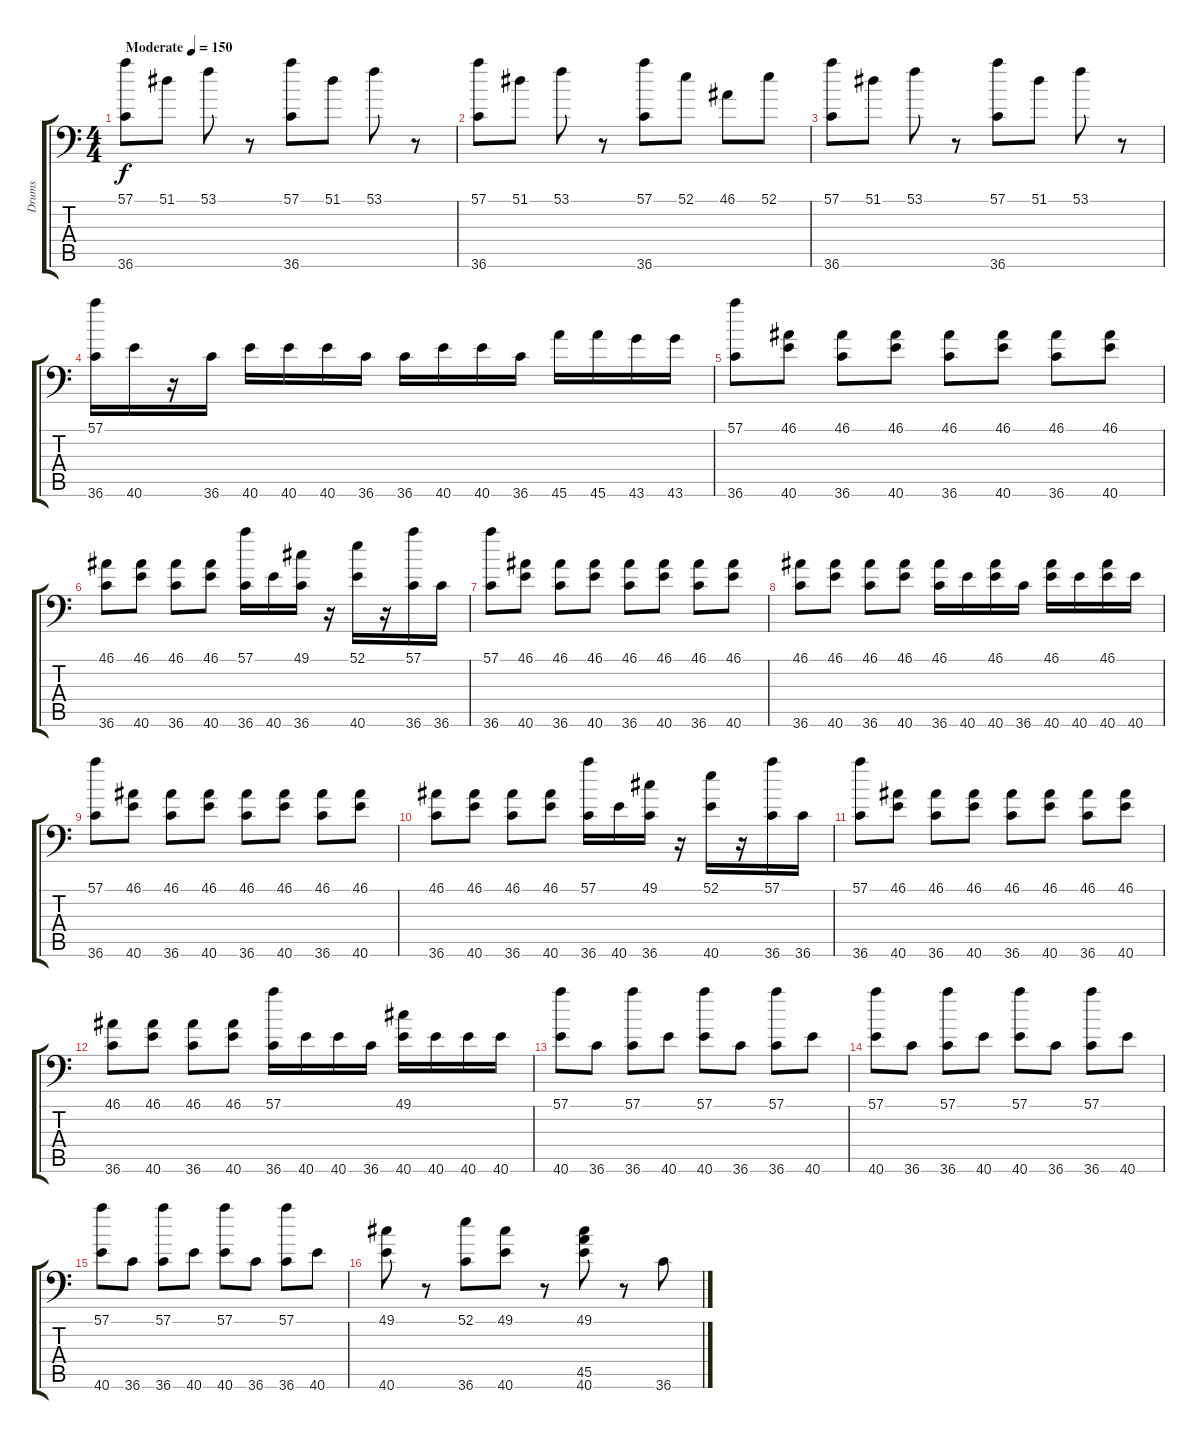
\track ("Drums" "Drums") {instrument acousticgrandpiano}
\staff {score tabs}
\tuning (C-1 C-1 C-1 C-1 C-1 C-1) {hide}
\ts (4 4)
\tempo (150 "Moderate")
\clef f4
\ks c
(57.1 36.6).8{dy f instrument acousticgrandpiano} 51.1.8 53.1.8 r.8 (57.1 36.6).8 51.1.8 53.1.8 r.8 |
(57.1 36.6).8 51.1.8 53.1.8 r.8 (57.1 36.6).8 52.1.8 46.1.8 52.1.8 |
(57.1 36.6).8 51.1.8 53.1.8 r.8 (57.1 36.6).8 51.1.8 53.1.8 r.8 |
(57.1 36.6).16 40.6.16 r.16 36.6.16 40.6.16 40.6.16 40.6.16 36.6.16 36.6.16 40.6.16 40.6.16 36.6.16 45.6.16 45.6.16 43.6.16 43.6.16 |
(57.1 36.6).8 (46.1 40.6).8 (46.1 36.6).8 (46.1 40.6).8 (46.1 36.6).8 (46.1 40.6).8 (46.1 36.6).8 (46.1 40.6).8 |
(46.1 36.6).8 (46.1 40.6).8 (46.1 36.6).8 (46.1 40.6).8 (57.1 36.6).16 40.6.16 (49.1 36.6).16 r.16 (52.1 40.6).16 r.16 (57.1 36.6).16 36.6.16 |
(57.1 36.6).8 (46.1 40.6).8 (46.1 36.6).8 (46.1 40.6).8 (46.1 36.6).8 (46.1 40.6).8 (46.1 36.6).8 (46.1 40.6).8 |
(46.1 36.6).8 (46.1 40.6).8 (46.1 36.6).8 (46.1 40.6).8 (46.1 36.6).16 40.6.16 (46.1 40.6).16 36.6.16 (46.1 40.6).16 40.6.16 (46.1 40.6).16 40.6.16 |
(57.1 36.6).8 (46.1 40.6).8 (46.1 36.6).8 (46.1 40.6).8 (46.1 36.6).8 (46.1 40.6).8 (46.1 36.6).8 (46.1 40.6).8 |
(46.1 36.6).8 (46.1 40.6).8 (46.1 36.6).8 (46.1 40.6).8 (57.1 36.6).16 40.6.16 (49.1 36.6).16 r.16 (52.1 40.6).16 r.16 (57.1 36.6).16 36.6.16 |
(57.1 36.6).8 (46.1 40.6).8 (46.1 36.6).8 (46.1 40.6).8 (46.1 36.6).8 (46.1 40.6).8 (46.1 36.6).8 (46.1 40.6).8 |
(46.1 36.6).8 (46.1 40.6).8 (46.1 36.6).8 (46.1 40.6).8 (57.1 36.6).16 40.6.16 40.6.16 36.6.16 (49.1 40.6).16 40.6.16 40.6.16 40.6.16 |
(57.1 40.6).8 36.6.8 (57.1 36.6).8 40.6.8 (57.1 40.6).8 36.6.8 (57.1 36.6).8 40.6.8 |
(57.1 40.6).8 36.6.8 (57.1 36.6).8 40.6.8 (57.1 40.6).8 36.6.8 (57.1 36.6).8 40.6.8 |
(57.1 40.6).8 36.6.8 (57.1 36.6).8 40.6.8 (57.1 40.6).8 36.6.8 (57.1 36.6).8 40.6.8 |
(49.1 40.6).8 r.8 (52.1 36.6).8 (49.1 40.6).8 r.8 (49.1 45.5 40.6).8 r.8 36.6.8
